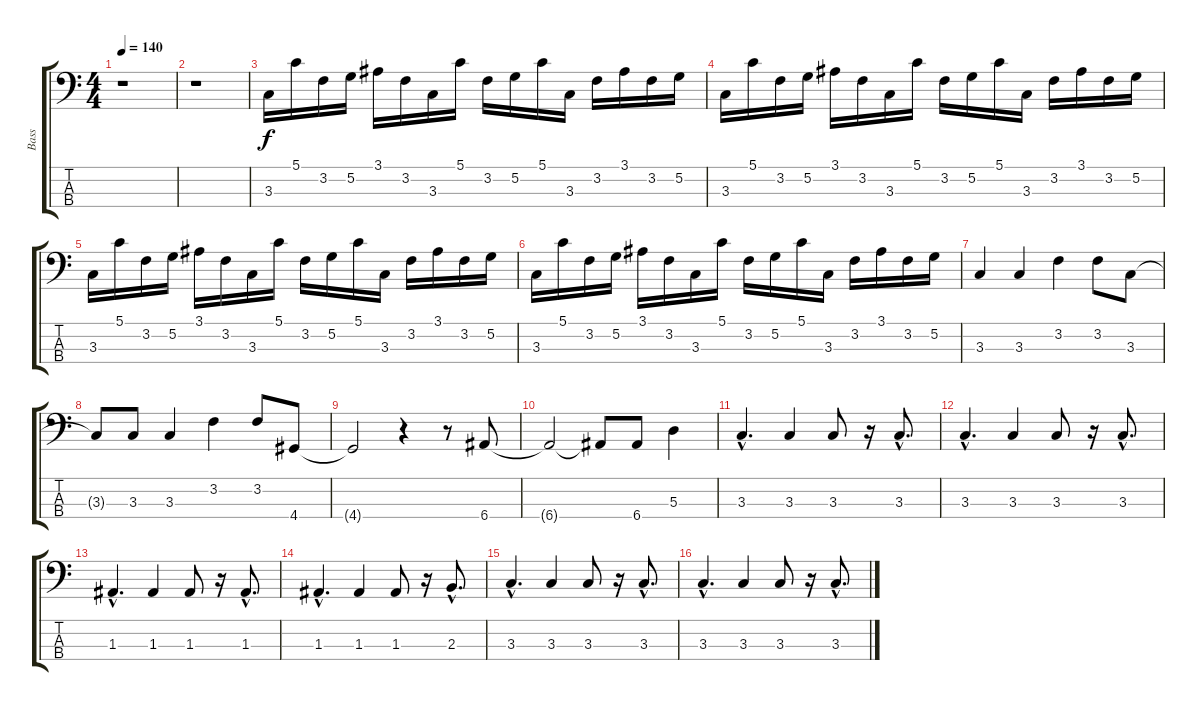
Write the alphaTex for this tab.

\track ("Bass" "Bass") {instrument electricbasspick}
\staff {score tabs}
\tuning (G2 D2 A1 E1) {hide}
\ts (4 4)
\tempo 140
\clef f4
\ks c
r.1{dy f instrument electricbasspick} |
r.1 |
3.3.16 5.1.16 3.2.16 5.2.16 3.1.16 3.2.16 3.3.16 5.1.16 3.2.16 5.2.16 5.1.16 3.3.16 3.2.16 3.1.16 3.2.16 5.2.16 |
3.3.16 5.1.16 3.2.16 5.2.16 3.1.16 3.2.16 3.3.16 5.1.16 3.2.16 5.2.16 5.1.16 3.3.16 3.2.16 3.1.16 3.2.16 5.2.16 |
3.3.16 5.1.16 3.2.16 5.2.16 3.1.16 3.2.16 3.3.16 5.1.16 3.2.16 5.2.16 5.1.16 3.3.16 3.2.16 3.1.16 3.2.16 5.2.16 |
3.3.16 5.1.16 3.2.16 5.2.16 3.1.16 3.2.16 3.3.16 5.1.16 3.2.16 5.2.16 5.1.16 3.3.16 3.2.16 3.1.16 3.2.16 5.2.16 |
3.3.4 3.3.4 3.2.4 3.2.8 3.3.8 |
3.3{t}.8 3.3.8 3.3.4 3.2.4 3.2.8 4.4.8 |
4.4{t}.2 r.4 r.8 6.4.8 |
6.4{t}.2 6.4{t}.8 6.4.8 5.3.4 |
3.3{hac}.4{d} 3.3.4 3.3.8 r.16 3.3{hac}.8{d} |
3.3{hac}.4{d} 3.3.4 3.3.8 r.16 3.3{hac}.8{d} |
1.3{hac}.4{d} 1.3.4 1.3.8 r.16 1.3{hac}.8{d} |
1.3{hac}.4{d} 1.3.4 1.3.8 r.16 2.3{hac}.8{d} |
3.3{hac}.4{d} 3.3.4 3.3.8 r.16 3.3{hac}.8{d} |
3.3{hac}.4{d} 3.3.4 3.3.8 r.16 3.3{hac}.8{d}
